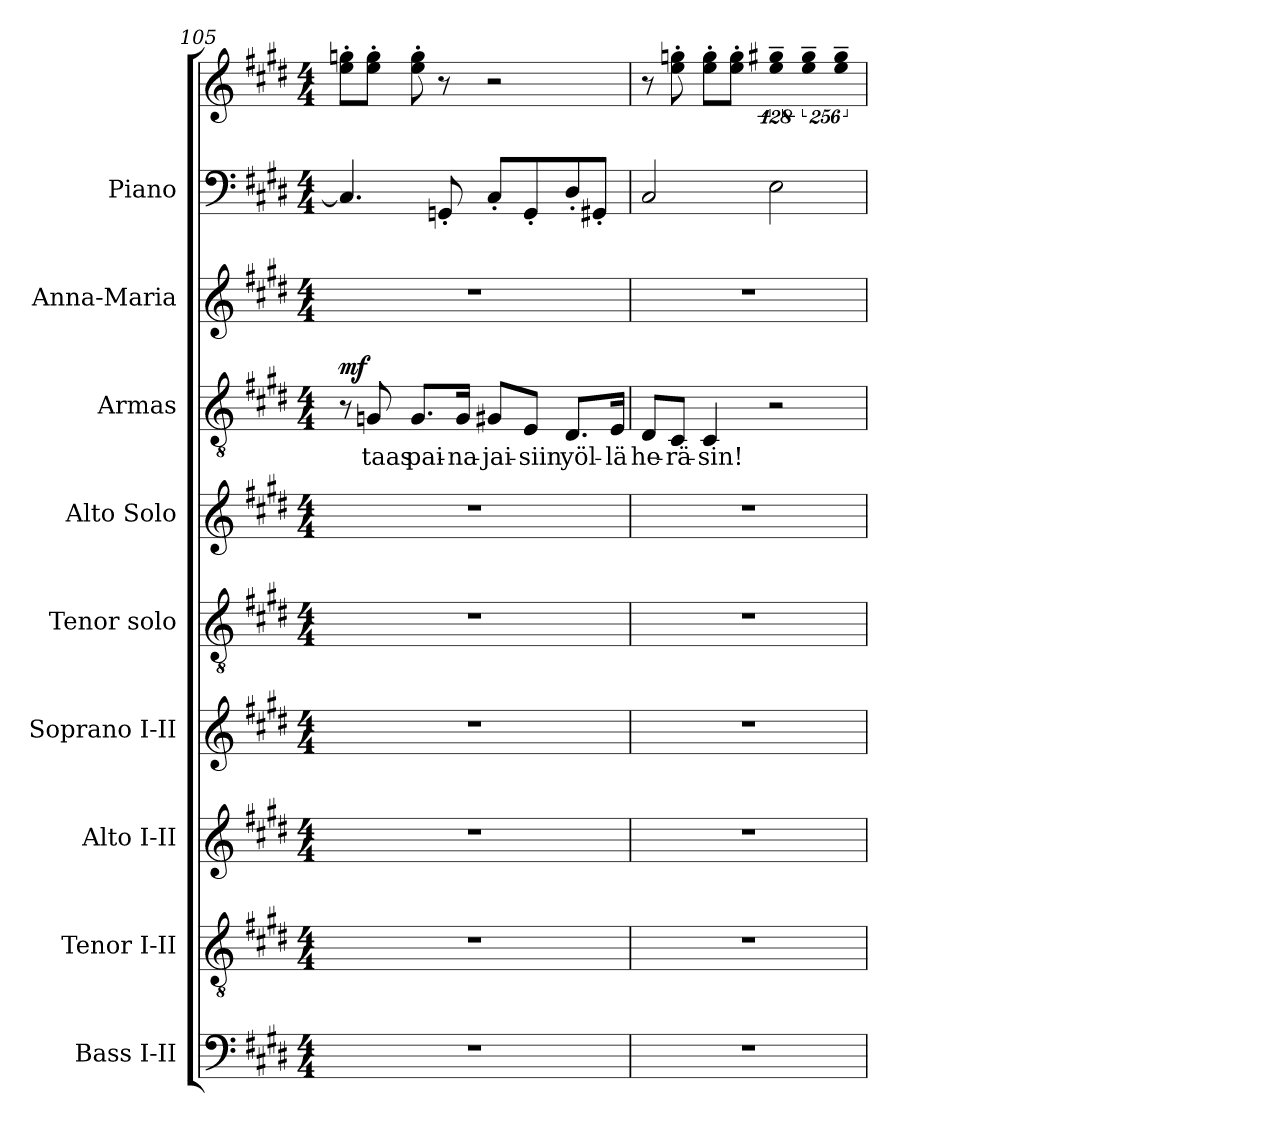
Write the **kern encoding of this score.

**kern	**kern	**kern	**kern	**kern	**kern	**kern	**text	**dynam	**kern	**kern	**kern
*part9	*part8	*part7	*part6	*part5	*part4	*part3	*part3	*part3	*part2	*part1	*part1
*staff10	*staff9	*staff8	*staff7	*staff6	*staff5	*staff4	*staff4	*staff4	*staff3	*staff2	*staff1
*I"Bass I-II	*I"Tenor I-II	*I"Alto I-II	*I"Soprano I-II	*I"Tenor solo	*I"Alto Solo	*I"Armas	*	*	*I"Anna-Maria	*I"Piano	*
*I'B.	*I'T.	*I'A.	*I'S.	*I'T. Solo	*I'A. Solo	*I'Armas	*	*	*I'A-M	*I'Pno.	*
*clefF4	*clefGv2	*clefG2	*clefG2	*clefGv2	*clefG2	*clefGv2	*	*	*clefG2	*clefF4	*clefG2
*	*ITrd7c12	*	*	*ITrd7c12	*	*ITrd7c12	*	*	*	*	*
*k[f#c#g#d#]	*k[f#c#g#d#]	*k[f#c#g#d#]	*k[f#c#g#d#]	*k[f#c#g#d#]	*k[f#c#g#d#]	*k[f#c#g#d#]	*	*	*k[f#c#g#d#]	*k[f#c#g#d#]	*k[f#c#g#d#]
*c#:	*c#:	*c#:	*c#:	*c#:	*c#:	*c#:	*	*	*c#:	*c#:	*c#:
*M4/4	*M4/4	*M4/4	*M4/4	*M4/4	*M4/4	*M4/4	*	*	*M4/4	*M4/4	*M4/4
=105	=105	=105	=105	=105	=105	=105	=105	=105	=105	=105	=105
1r	1r	1r	1r	1r	1r	8r	.	mf	1r	4.C#i/]	8eei\' 8ggni'L
!	!	!	!	!	!	!	!LO:LY:b:color=#000000	!	!	!	!
.	.	.	.	.	.	8GGni/	taas	.	.	.	8eei\' 8ggi'J
!	!	!	!	!	!	!	!LO:LY:b:color=#000000	!	!	!	!
.	.	.	.	.	.	8.GGi/L	pai-	.	.	.	8eei\' 8ggi'
.	.	.	.	.	.	.	.	.	.	8GGn'i/	8r
!	!	!	!	!	!	!	!LO:LY:b:color=#000000	!	!	!	!
.	.	.	.	.	.	16GGi/Jk	-na-	.	.	.	.
!	!	!	!	!	!	!	!LO:LY:b:color=#000000	!	!	!	!
.	.	.	.	.	.	8GG#Xi/L	-jai-	.	.	8C#'i/L	2r
!	!	!	!	!	!	!	!LO:LY:b:color=#000000	!	!	!	!
.	.	.	.	.	.	8EEi/J	-siin	.	.	8GG'i/	.
!	!	!	!	!	!	!	!LO:LY:b:color=#000000	!	!	!	!
.	.	.	.	.	.	8.DD#i/L	yöl-	.	.	8D#'i/	.
.	.	.	.	.	.	.	.	.	.	8GG#X'i/J	.
!	!	!	!	!	!	!	!LO:LY:b:color=#000000	!	!	!	!
.	.	.	.	.	.	16EEi/Jk	-lä	.	.	.	.
=106	=106	=106	=106	=106	=106	=106	=106	=106	=106	=106	=106
!	!	!	!	!	!	!	!LO:LY:b:color=#000000	!	!	!	!
1r	1r	1r	1r	1r	1r	8DD#i/L	he-	.	1r	2C#i/	8r
!	!	!	!	!	!	!	!LO:LY:b:color=#000000	!	!	!	!
.	.	.	.	.	.	8CC#i/J	-rä-	.	.	.	8eei\' 8ggni'
!	!	!	!	!	!	!	!LO:LY:b:color=#000000	!	!	!	!
.	.	.	.	.	.	4CC#i/	-sin!	.	.	.	8eei\' 8ggi'L
.	.	.	.	.	.	.	.	.	.	.	8eei\' 8ggi'J
!	!	!	!	!	!	!	!	!	!	!	!LO:N:vis=4
.	.	.	.	.	.	2r	.	.	.	2Ei\	512%85eei\~ 512%85gg#Xi~
!	!	!	!	!	!	!	!	!	!	!	!LO:N:vis=4
.	.	.	.	.	.	.	.	.	.	.	1024%171eei\~ 1024%171gg#i~
!	!	!	!	!	!	!	!	!	!	!	!LO:N:vis=4
.	.	.	.	.	.	.	.	.	.	.	1024%171eei\~ 1024%171gg#i~
=	=	=	=	=	=	=	=	=	=	=	=
*-	*-	*-	*-	*-	*-	*-	*-	*-	*-	*-	*-
